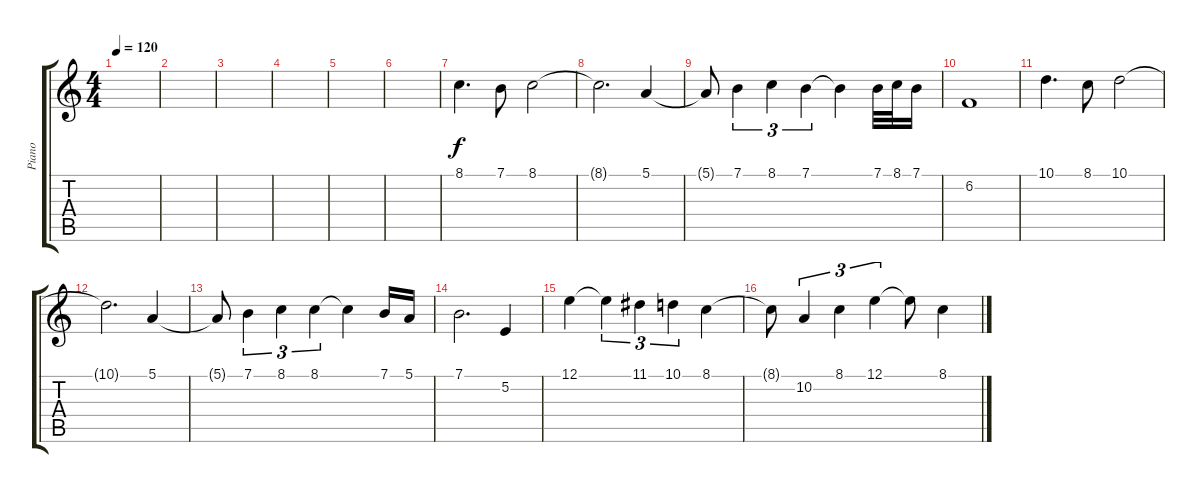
\track ("Piano" "Piano") {instrument brightacousticpiano}
\staff {score tabs}
\tuning (E4 B3 G3 D3 A2 E2) {hide}
\ts (4 4)
\tempo 120
\clef g2
\ks c
|
|
|
|
|
|
8.1.4{d} 7.1.8 8.1.2 |
8.1{t}.2{d} 5.1.4 |
5.1{t}.8 7.1.4{tu (3 2)} 8.1.4{tu (3 2)} 7.1.4{tu (3 2)} 7.1{t}.4 7.1.32 8.1.32 7.1.16 |
6.2.1 |
10.1.4{d} 8.1.8 10.1.2 |
10.1{t}.2{d} 5.1.4 |
5.1{t}.8 7.1.4{tu (3 2)} 8.1.4{tu (3 2)} 8.1.4{tu (3 2)} 8.1{t}.4 7.1.16 5.1.16 |
7.1.2{d} 5.2.4 |
12.1.4 12.1{t}.4{tu (3 2)} 11.1.4{tu (3 2)} 10.1.4{tu (3 2)} 8.1.4 |
8.1{t}.8 10.2.4{tu (3 2)} 8.1.4{tu (3 2)} 12.1.4{tu (3 2)} 12.1{t}.8 8.1.4
